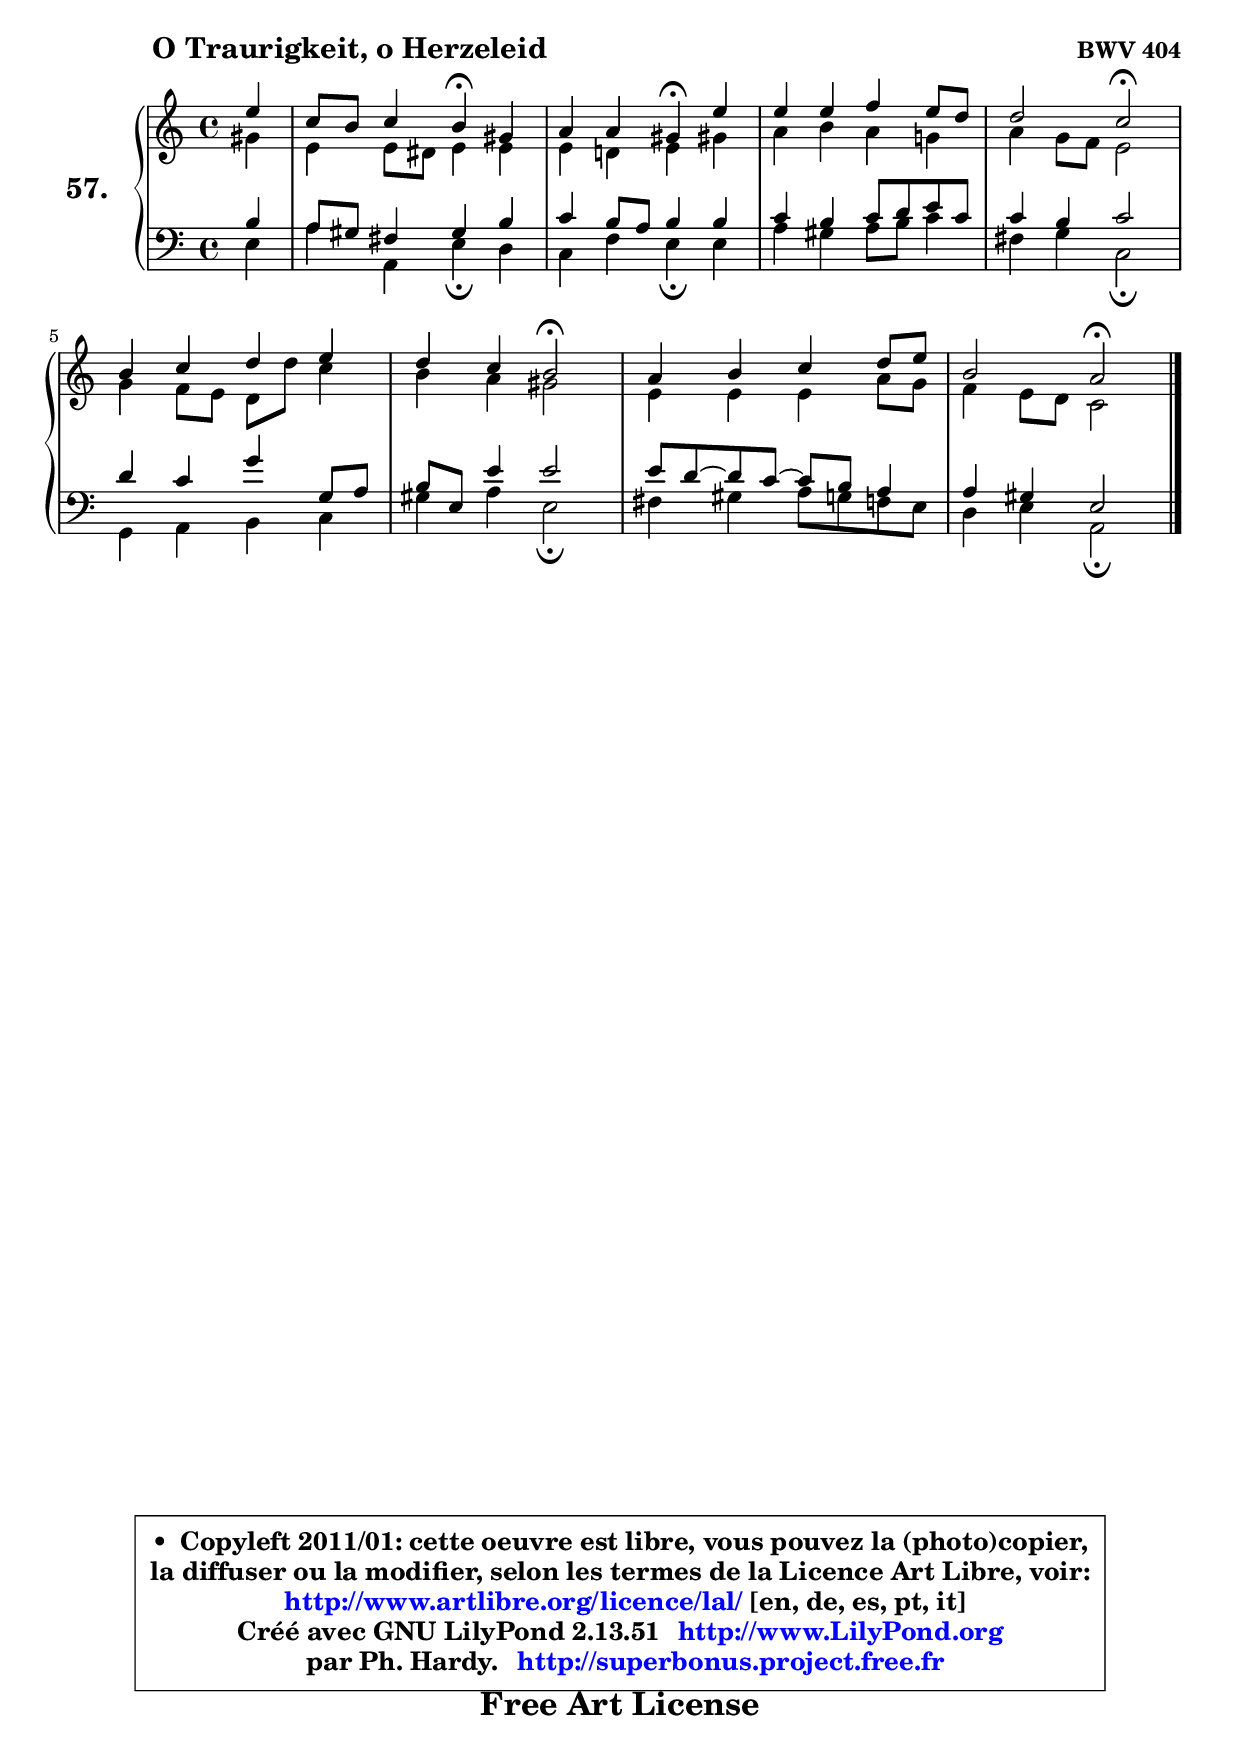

\version "2.13.51"

    \paper {
%	system-system-spacing #'padding = #0.1
%	score-system-spacing #'padding = #0.1
%	ragged-bottom = ##f
%	ragged-last-bottom = ##f
	}

    \header {
      opus = \markup { \bold "BWV 404" }
      piece = \markup { \hspace #9 \fontsize #2 \bold "O Traurigkeit, o Herzeleid" }
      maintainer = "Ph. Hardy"
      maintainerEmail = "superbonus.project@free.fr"
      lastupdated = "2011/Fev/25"
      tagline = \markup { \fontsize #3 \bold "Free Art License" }
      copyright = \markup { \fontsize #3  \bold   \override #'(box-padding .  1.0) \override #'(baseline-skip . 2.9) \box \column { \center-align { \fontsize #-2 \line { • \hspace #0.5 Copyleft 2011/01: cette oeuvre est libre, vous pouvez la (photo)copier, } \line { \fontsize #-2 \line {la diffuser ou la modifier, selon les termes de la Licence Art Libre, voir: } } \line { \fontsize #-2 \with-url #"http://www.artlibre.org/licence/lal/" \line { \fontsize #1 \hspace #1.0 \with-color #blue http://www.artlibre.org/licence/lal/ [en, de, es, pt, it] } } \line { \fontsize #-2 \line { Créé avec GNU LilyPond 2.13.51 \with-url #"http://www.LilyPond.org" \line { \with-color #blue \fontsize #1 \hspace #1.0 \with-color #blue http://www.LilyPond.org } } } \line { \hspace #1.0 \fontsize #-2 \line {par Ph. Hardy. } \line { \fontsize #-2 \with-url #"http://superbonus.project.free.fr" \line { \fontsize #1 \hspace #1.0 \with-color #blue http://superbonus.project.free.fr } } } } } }

	  }

  guidemidi = {
        r4 |
        r2 \tempo 4 = 30 r4 \tempo 4 = 78 r4 |
        r2 \tempo 4 = 30 r4 \tempo 4 = 78 r4 |
        R1 |
        r2 \tempo 4 = 34 r2 \tempo 4 = 78 |
        R1 |
        r2 \tempo 4 = 34 r2 \tempo 4 = 78 |
        R1 |
        r2 \tempo 4 = 34 r2 
	}

  upper = {
	\time 4/4
	\key a \minor
	\clef treble
	\partial 4
	\voiceOne
	<< { 
	% SOPRANO
	\set Voice.midiInstrument = "acoustic grand"
	\relative c'' {
        e4 |
        c8 b c4 b\fermata gis |
        a4 a gis\fermata e' |
        e4 e f e8 d |
        d2 c2\fermata |
        b4 c d e |
        d4 c b2\fermata |
        a4 b c d8 e |
        b2 a2\fermata
        \bar "|."
	} % fin de relative
	}

	\context Voice="1" { \voiceTwo 
	% ALTO
	\set Voice.midiInstrument = "acoustic grand"
	\relative c'' {
        gis4 |
        e4 e8 dis e4 e |
        e4 d! e gis! |
        a4 b a g! |
        a4 g8 f e2 |
        g4 f8 e d d' c4 |
        b4 a gis2 |
        e4 e e a8 g |
        f4 e8 d c2
        \bar "|."
	} % fin de relative
	\oneVoice
	} >>
	}

    lower = {
	\time 4/4
	\key a \minor
	\clef bass
	\partial 4
	\voiceOne
	<< { 
	% TENOR
	\set Voice.midiInstrument = "acoustic grand"
	\relative c' {
        b4 |
        a8 gis fis4 gis b |
        c4 b8 a b4 b |
        c4 b c8 d e c |
        c4 b c2 |
        d4 c g' g,8 a |
        b8 e, e'4 e2 |
        e8 d8 ~ d c8 ~ c b a4 |
        a4 gis e2
        \bar "|."
	} % fin de relative
	}
	\context Voice="1" { \voiceTwo 
	% BASS
	\set Voice.midiInstrument = "acoustic grand"
	\relative c {
        e4 |
        a4 a, e'\fermata d |
        c4 f e\fermata e |
        a4 gis a8 b c4 |
        fis,4 g c,2\fermata |
        g4 a b c |
        gis'4 a e2\fermata |
        fis4 gis a8 g f e |
        d4 e a,2\fermata
        \bar "|."
	} % fin de relative
	\oneVoice
	} >>
	}


    \score { 

	\new PianoStaff <<
	\set PianoStaff.instrumentName = \markup { \bold \huge "57." }
	\new Staff = "upper" \upper
	\new Staff = "lower" \lower
	>>

    \layout {
%	ragged-last = ##f
	   }

         } % fin de score

  \score {
    \unfoldRepeats { << \guidemidi \upper \lower >> }
    \midi {
    \context {
     \Staff
      \remove "Staff_performer"
               }

     \context {
      \Voice
       \consists "Staff_performer"
                }

     \context { 
      \Score
      tempoWholesPerMinute = #(ly:make-moment 78 4)
		}
	    }
	}

